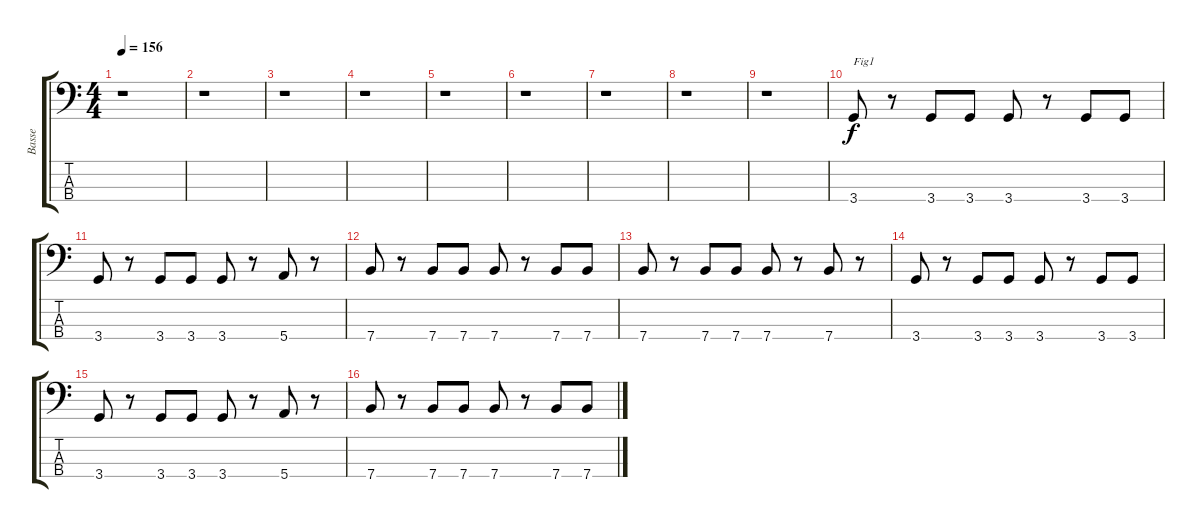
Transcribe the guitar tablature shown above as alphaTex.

\track ("Basse" "Basse") {instrument electricbasspick}
\staff {score tabs}
\tuning (G2 D2 A1 E1) {hide}
\ts (4 4)
\tempo 156
\clef f4
\ks c
r.1{dy f instrument electricbasspick} |
r.1 |
r.1 |
r.1 |
r.1 |
r.1 |
r.1 |
r.1 |
r.1 |
3.4.8{txt "Fig1"} r.8 3.4.8 3.4.8 3.4.8 r.8 3.4.8 3.4.8 |
3.4.8 r.8 3.4.8 3.4.8 3.4.8 r.8 5.4.8 r.8 |
7.4.8 r.8 7.4.8 7.4.8 7.4.8 r.8 7.4.8 7.4.8 |
7.4.8 r.8 7.4.8 7.4.8 7.4.8 r.8 7.4.8 r.8 |
3.4.8 r.8 3.4.8 3.4.8 3.4.8 r.8 3.4.8 3.4.8 |
3.4.8 r.8 3.4.8 3.4.8 3.4.8 r.8 5.4.8 r.8 |
7.4.8 r.8 7.4.8 7.4.8 7.4.8 r.8 7.4.8 7.4.8
